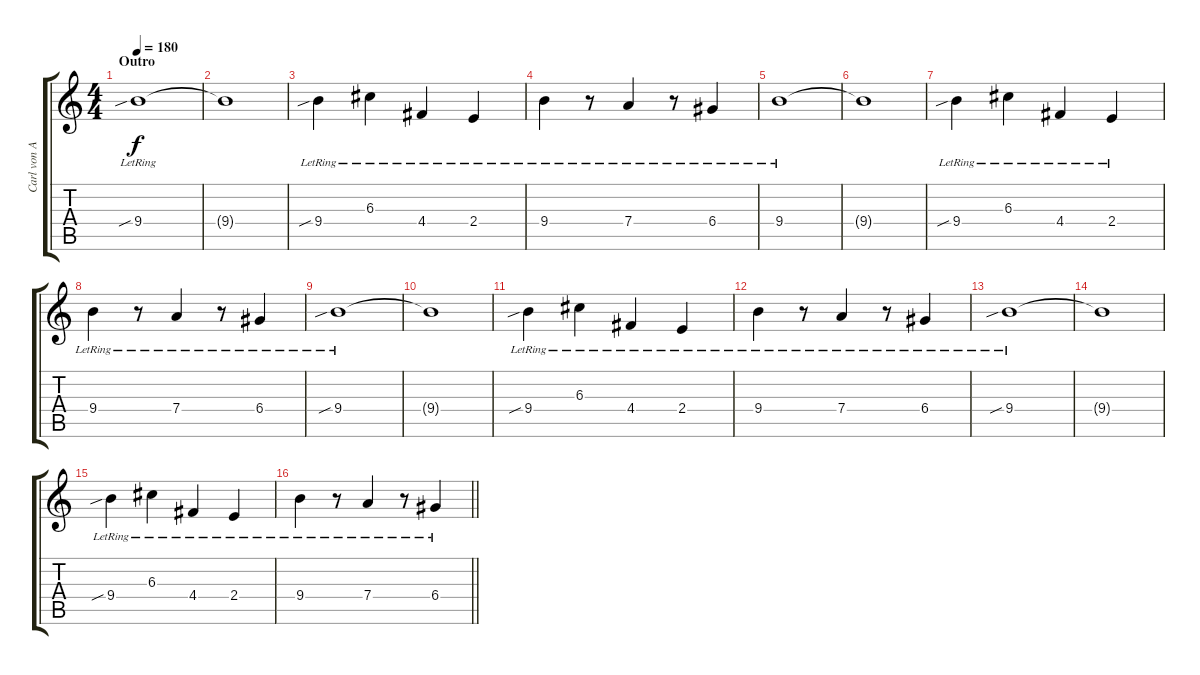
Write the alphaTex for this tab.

\track ("Carl von Arbin - Lead Guitar" "Carl von A") {instrument electricguitarclean}
\staff {score tabs}
\tuning (E4 B3 G3 D3 A2 E2) {hide}
\ts (4 4)
\section ("" "Outro")
\tempo 180
\clef g2
\ks c
9.4{sib lr}.1{dy f} |
9.4{t}.1 |
9.4{sib lr}.4 6.3{lr}.4 4.4{lr}.4 2.4{lr}.4 |
9.4{lr}.4 r.8 7.4{lr}.4 r.8 6.4{lr}.4 |
9.4{lr}.1 |
9.4{t}.1 |
9.4{sib lr}.4 6.3{lr}.4 4.4{lr}.4 2.4{lr}.4 |
9.4{lr}.4 r.8 7.4{lr}.4 r.8 6.4{lr}.4 |
9.4{sib lr}.1 |
9.4{t}.1 |
9.4{sib lr}.4 6.3{lr}.4 4.4{lr}.4 2.4{lr}.4 |
9.4{lr}.4 r.8 7.4{lr}.4 r.8 6.4{lr}.4 |
9.4{sib lr}.1 |
9.4{t}.1 |
9.4{sib lr}.4 6.3{lr}.4 4.4{lr}.4 2.4{lr}.4 |
\barLineRight lightlight
9.4{lr}.4 r.8 7.4{lr}.4 r.8 6.4{lr}.4
